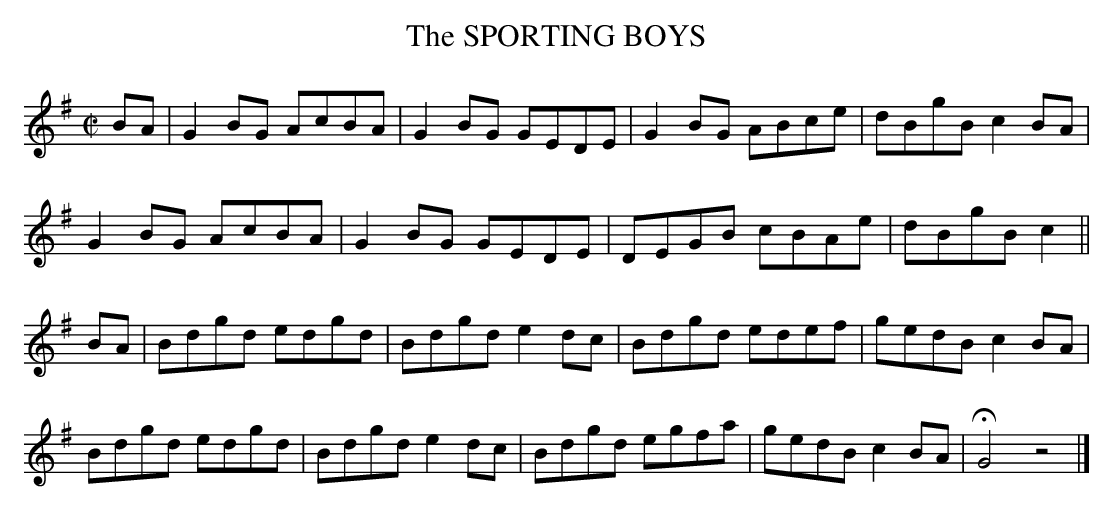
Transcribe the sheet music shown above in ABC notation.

X:1
T:SPORTING BOYS, The
M:C|
L:1/8
K:G
BA|G2BG AcBA|G2BG GEDE|G2BG ABce|dBgB c2BA|
G2BG AcBA|G2BG GEDE|DEGB cBAe|dBgB c2||
BA|Bdgd edgd|Bdgd e2dc|Bdgd edef|gedB c2BA|
Bdgd edgd|Bdgd e2dc|Bdgd egfa|gedB c2BA|HG4z4|]
